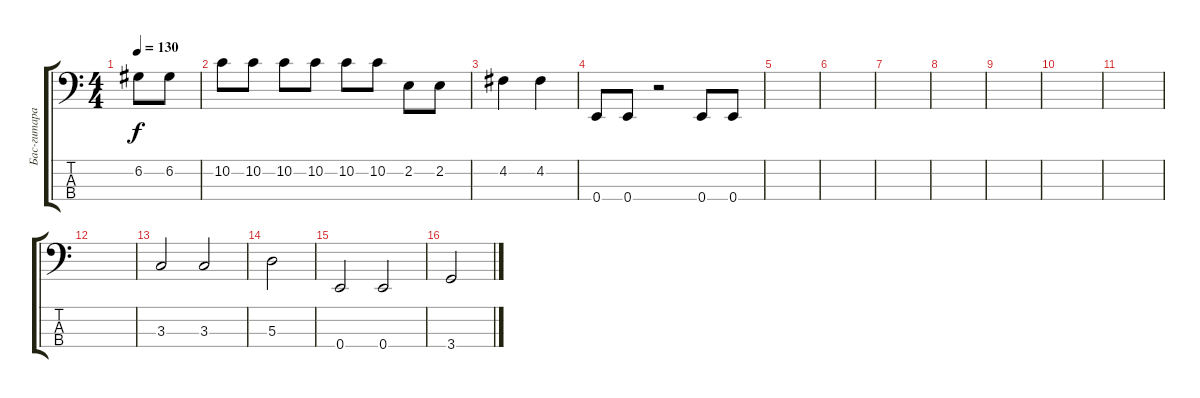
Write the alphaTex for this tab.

\track ("Бас-гитара" "Бас-гитара") {instrument electricbasspick}
\staff {score tabs}
\tuning (G2 D2 A1 E1) {hide}
\ts (4 4)
\tempo 130
\clef f4
\ks c
6.2.8{dy f} 6.2.8 |
10.2.8 10.2.8 10.2.8 10.2.8 10.2.8 10.2.8 2.2.8 2.2.8 |
4.2.4 4.2.4 |
0.4.8 0.4.8 r.2 0.4.8 0.4.8 |
|
|
|
|
|
|
|
|
3.3.2 3.3.2 |
5.3.2 |
0.4.2 0.4.2 |
3.4.2
